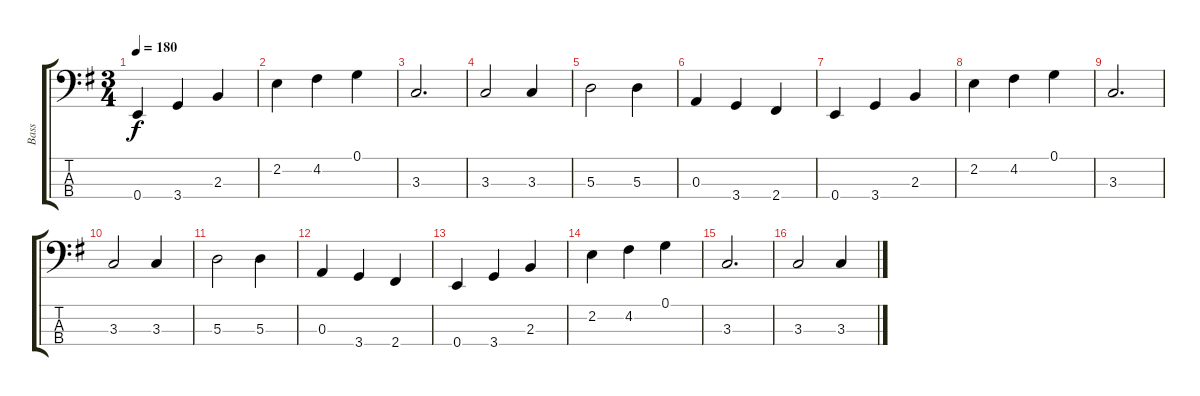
\track ("Bass" "Bass") {instrument acousticbass bank 32}
\staff {score tabs}
\tuning (G2 D2 A1 E1) {hide}
\ts (3 4)
\tempo 180
\clef f4
\ks eminor
0.4.4{dy f} 3.4.4 2.3.4 |
2.2.4 4.2.4 0.1.4 |
3.3.2{d} |
3.3.2 3.3.4 |
5.3.2 5.3.4 |
0.3.4 3.4.4 2.4.4 |
0.4.4 3.4.4 2.3.4 |
2.2.4 4.2.4 0.1.4 |
3.3.2{d} |
3.3.2 3.3.4 |
5.3.2 5.3.4 |
0.3.4 3.4.4 2.4.4 |
0.4.4 3.4.4 2.3.4 |
2.2.4 4.2.4 0.1.4 |
3.3.2{d} |
3.3.2 3.3.4
